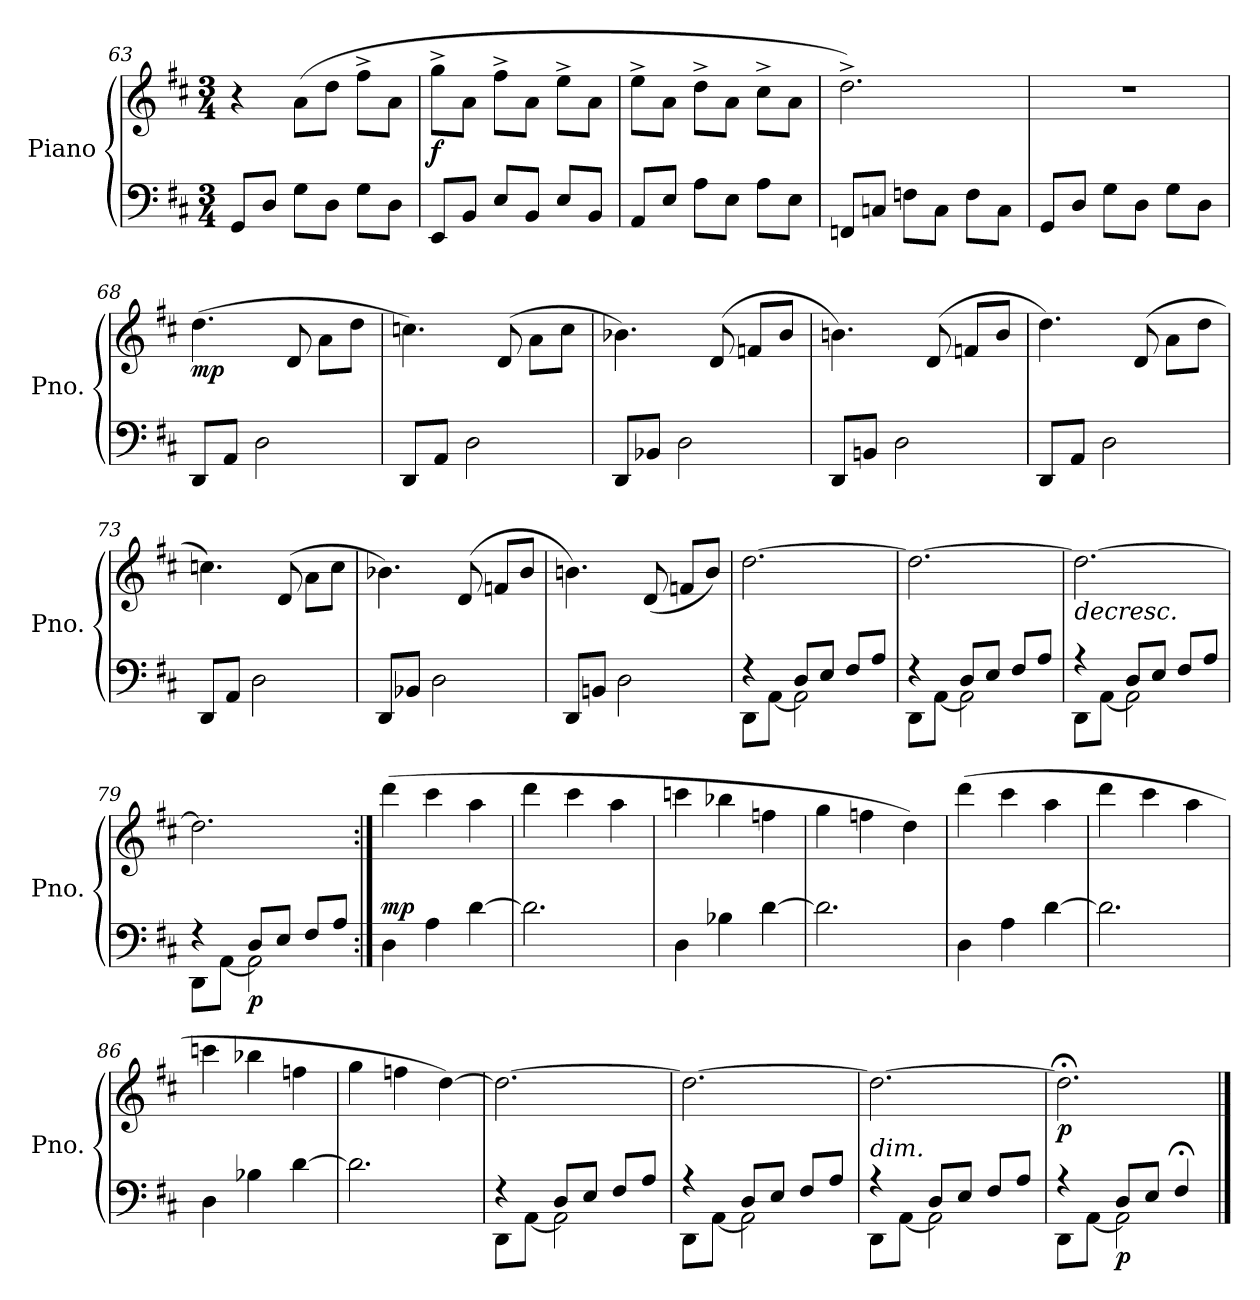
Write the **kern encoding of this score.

**kern	**kern	**dynam
*part1	*part1	*part1
*staff2	*staff1	*staff1/2
*I"Piano	*	*
*I'Pno.	*	*
*clefF4	*clefG2	*
*k[f#c#]	*k[f#c#]	*
*M3/4	*M3/4	*
=63	=63	=63
8GG/L	4r	.
8D/J	.	.
8G\L	(>8a\L	.
8D\J	8dd\J	.
8G\L	8ff#^\L	.
8D\J	8a\J	.
!!LO:LB:g=z
=64	=64	=64
!	!	!LO:DY:b
8EE/L	8gg^\L	f
8BB/J	8a\J	.
8E/L	8ff#^\L	.
8BB/J	8a\J	.
8E/L	8ee^\L	.
8BB/J	8a\J	.
=65	=65	=65
8AA/L	8ee^\L	.
8E/J	8a\J	.
8A\L	8dd^\L	.
8E\J	8a\J	.
8A\L	8cc#^\L	.
8E\J	8a\J	.
=66	=66	=66
8FFn/L	2.dd^\)	.
8Cn/J	.	.
8Fn\L	.	.
8C\J	.	.
8F\L	.	.
8C\J	.	.
=67	=67	=67
8GG/L	2.r	.
8D/J	.	.
*	*MM110	*
8G\L	.	.
8D\J	.	.
8G\L	.	.
*	*MM80	*
8D\J	.	.
=68	=68	=68
*	*MM120	*
!	!	!LO:DY:b
8DD/L	(>4.dd\	mp
8AA/J	.	.
2D\	.	.
.	8d/	.
.	8a\L	.
.	8dd\J	.
=69	=69	=69
8DD/L	4.ccn\)	.
8AA/J	.	.
2D\	.	.
.	(>8d/	.
.	8a\L	.
.	8cc\J	.
=70	=70	=70
8DD/L	4.b-X\)	.
8BB-X/J	.	.
2D\	.	.
.	(<8d/	.
.	8fn/L	.
.	8b-/J	.
!!LO:LB:g=z
=71	=71	=71
8DD/L	4.bn\)	.
8BBn/J	.	.
2D\	.	.
.	(<8d/	.
.	8fn/L	.
.	8b/J	.
=72	=72	=72
8DD/L	4.dd\)	.
8AA/J	.	.
2D\	.	.
.	(>8d/	.
.	8a\L	.
.	8dd\J	.
=73	=73	=73
8DD/L	4.ccn\)	.
8AA/J	.	.
2D\	.	.
.	(>8d/	.
.	8a\L	.
.	8cc\J	.
=74	=74	=74
8DD/L	4.b-X\)	.
8BB-X/J	.	.
2D\	.	.
.	(<8d/	.
.	8fn/L	.
.	8b-/J	.
=75	=75	=75
8DD/L	4.bn\)	.
8BBn/J	.	.
2D\	.	.
*	*MM110	*
.	(<8d/	.
.	8fn/L	.
*	*MM100	*
.	8b/J)	.
=76	=76	=76
*	*MM100	*
*^	*	*
4r	8DD\L	[2.dd\	.
.	[8AA\J	.	.
*	*	*MM120	*
8D/L	2AA\]	.	.
8E/J	.	.	.
8F#/L	.	.	.
8A/J	.	.	.
!!LO:LB:g=z
=77	=77	=77	=77
4r	8DD\L	2.dd\_	.
.	[8AA\J	.	.
8D/L	2AA\]	.	.
8E/J	.	.	.
8F#/L	.	.	.
8A/J	.	.	.
=78	=78	=78	=78
!	!	!	!LO:HP:b
4r	8DD\L	2.dd\_	>
.	[8AA\J	.	.
8D/L	2AA\]	.	.
8E/J	.	.	.
8F#/L	.	.	.
8A/J	.	.	.
=79	=79	=79	=79
4r	8DD\L	2.dd\]	.
.	[8AA\J	.	.
*	*	*MM100	*
!	!	!	!LO:DY:b=2
8D/L	2AA\]	.	p
8E/J	.	.	.
*	*	*MM80	*
8F#/L	.	.	.
8A/J	.	.	.
*v	*v	*	*
.	.	]
=80:|!	=80:|!	=80:|!
*	*MM120	*
!	!	!LO:DY:a=2
4D\	(>4ddd\	mp
4A\	4ccc#\	.
[4d\	4aa\	.
=81	=81	=81
2.d\]	4ddd\	.
.	4ccc#\	.
.	4aa\	.
=82	=82	=82
4D\	4cccn\	.
4B-X\	4bb-X\	.
[4d\	4ffn\	.
=83	=83	=83
2.d\]	4gg\	.
.	4ffn\	.
.	4dd\)	.
=84	=84	=84
4D\	(>4ddd\	.
4A\	4ccc#\	.
[4d\	4aa\	.
=85	=85	=85
2.d\]	4ddd\	.
.	4ccc#\	.
.	4aa\	.
!!LO:LB:g=z
=86	=86	=86
4D\	4cccn\	.
4B-X\	4bb-X\	.
[4d\	4ffn\	.
=87	=87	=87
2.d\]	4gg\	.
*	*MM110	*
.	4ffn\	.
*	*MM100	*
.	[4dd\)	.
=88	=88	=88
*	*MM100	*
*^	*	*
4r	8DD\L	2.dd\_	.
*	*	*MM110	*
.	[8AA\J	.	.
*	*	*MM120	*
8D/L	2AA\]	.	.
8E/J	.	.	.
8F#/L	.	.	.
8A/J	.	.	.
=89	=89	=89	=89
4r	8DD\L	2.dd\_	.
.	[8AA\J	.	.
8D/L	2AA\]	.	.
8E/J	.	.	.
8F#/L	.	.	.
8A/J	.	.	.
=90	=90	=90	=90
!LO:TX:a:i:t=dim.	!	!	!
4r	8DD\L	2.dd\_	.
.	[8AA\J	.	.
8D/L	2AA\]	.	.
*	*	*MM110	*
8E/J	.	.	.
*	*	*MM100	*
8F#/L	.	.	.
8A/J	.	.	.
=91	=91	=91	=91
*	*	*MM80	*
!	!	!	!LO:DY:b
4r	8DD\L	2.dd;<\]	p
.	[8AA\J	.	.
*	*	*MM60	*
!	!	!	!LO:DY:b=2
8D/L	2AA\]	.	p
*	*	*MM30	*
8E/J	.	.	.
*	*	*MM10	*
4F#;</	.	.	.
*v	*v	*	*
==	==	==
*-	*-	*-
